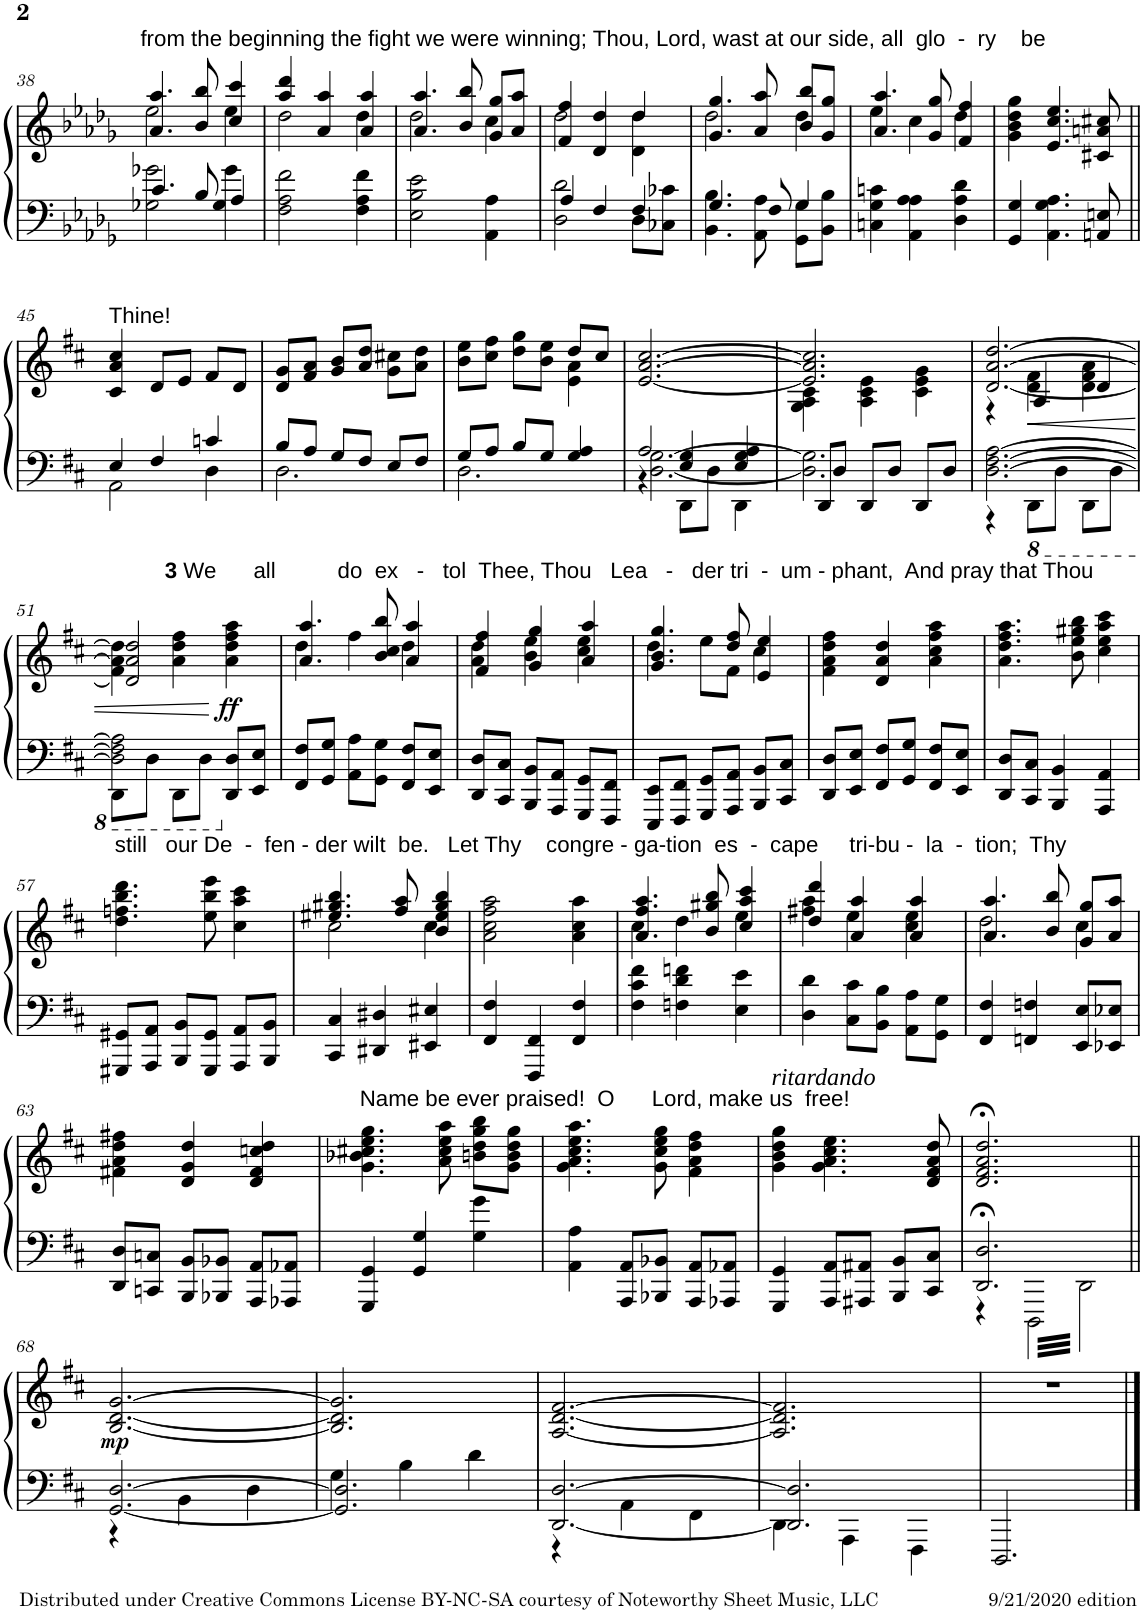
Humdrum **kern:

**kern	**kern	**dynam
*part1	*part1	*part1
*staff2	*staff1	*staff1/2
*I"Piano	*	*
*I'Pno	*	*
!!LO:PB:g=z
*clefF4	*clefG2	*
*k[b-e-a-d-g-]	*k[b-e-a-d-g-]	*
*M3/4	*M3/4	*
=38	=38	=38
*^	*^	*
!	!	!LO:TX:a:t=from the beginning the fight we were winning; Thou, Lord, wast at our side, all  glo  -  ry    be	!	!
4.c/	2G-X\ 2g-X\	4.a-/ 4.aa-/	2ee-\	.
8B-/	.	8b-/ 8bb-/	.	.
4A-/	4G-\ 4g-\	4cc/ 4ccc/	4ee-\	.
*v	*v	*	*	*
=39	=39	=39	=39
2F\ 2A-\ 2f\	4aa-/ 4ddd-/	2dd-\	.
.	4a-/ 4aa-/	.	.
4F\ 4A-\ 4f\	4a-/ 4aa-/	4dd-\	.
=40	=40	=40	=40
2E-\ 2B-\ 2e-\	4.a-/ 4.aa-/	2dd-\	.
.	8b-/ 8bb-/	.	.
4AA-\ 4A-\	8g-/ 8gg-/L	4cc\	.
.	8a-/ 8aa-/J	.	.
=41	=41	=41	=41
*^	*	*	*
4A-/	2D-\ 2d-\	4f/ 4ff/	2dd-\	.
4F/	.	4d-/ 4dd-/	.	.
4F/	8D-\L	4dd-/	4d-\ 4dd-\	.
.	8C-X\ 8c-X\J	.	.	.
=42	=42	=42	=42	=42
4.G-/	4.BB-\ 4.B-\	4.g-/ 4.gg-/	2dd-\	.
8F	8AA-\ 8A-\	8a-/ 8aa-/	.	.
4G-/	8GG-\ 8G-\L	8b-/ 8bb-/L	4dd-\	.
.	8BB-\ 8B-\J	8g-/ 8gg-/J	.	.
*v	*v	*	*	*
=43	=43	=43	=43
4Cn\ 4G-\ 4cn\	4.a-/ 4.aa-/	4ee-\	.
4AA-\ 4A-\ 4A-\	.	4cc\	.
.	8g-/ 8gg-/	.	.
4D-\ 4A-\ 4d-\	4f/ 4ff/	4dd-\	.
*	*v	*v	*
=44	=44	=44
4GG-/ 4G-/	4g-\ 4b-\ 4dd-\ 4gg-\	.
4.AA-\ 4.G-\ 4.A-\	4.e-/ 4.cc/ 4.ee-/	.
8AAn/ 8En/	8c#X/ 8an/ 8cc#X/	.
!!LO:LB:g=z
=45||	=45||	=45||
*k[f#c#]	*k[f#c#]	*
*^	*	*
!	!	!LO:TX:a:t=Thine!	!
4E/	2AA\	4c#/ 4a/ 4cc#/	.
4F#/	.	8d/L	.
.	.	8e/J	.
4cn/	4D\	8f#/L	.
.	.	8d/J	.
=46	=46	=46	=46
8B/L	2.D\	8d/ 8g/L	.
8A/J	.	8f#/ 8a/J	.
8G/L	.	8g/ 8b/L	.
8F#/J	.	8a/ 8dd/J	.
8E/L	.	8g\ 8cc#X\L	.
8F#/J	.	8a\ 8dd\J	.
=47	=47	=47	=47
*	*	*^	*
8G/L	2.D\	8b\ 8ee\L	2ryy	.
8A/J	.	8cc#\ 8ff#\J	.	.
8B/L	.	8dd\ 8gg\L	.	.
8G/J	.	8b\ 8ee\J	.	.
4G/ 4A/	.	8dd/L	4e\ 4a\	.
.	.	8cc#/J	.	.
*	*	*v	*v	*
=48	=48	=48	=48
*^	*^	*	*
4ryy	[2.D\ [>2.G\	2A/	4r	[<2.e/ [2.a/ [2.cc#/	.
4E/ 4G/	.	.	8DD\L	.	.
.	.	.	8D\J	.	.
4E/ 4G/ 4A/	.	4ryy	4DD\	.	.
*	*v	*v	*v	*	*
=49	=49	=49	=49
*	*	*^	*
8DD/L	2.D\] 2.G\]	2.e/] 2.a/] 2.cc#/]	4G\ 4A\ 4c#\	.
8D/J	.	.	.	.
8DD/L	.	.	4A\ 4c#\ 4e\	.
8D/J	.	.	.	.
8DD/L	.	.	4c#\ 4e\ 4g\	.
8D/J	.	.	.	.
=50	=50	=50	=50	=50
*	*^	*	*^	*
4ryy	[>2.D\ [>2.F#\ [>2.A\	4r	[<2.d/ [2.a/ [2.dd/	4r	4ryy	.
!	!	!	!	!	!	!LO:HP:b
*	*	*	*8ba	*	*	*
2ryy	.	8DDD\L	.	4d\ 4f#\	4AA/	<
.	.	8DD\J	.	.	.	.
.	.	8DDD\L	.	4d\ 4f#\ 4a\	4D/	.
.	.	8DD\J	.	.	.	.
*	*	*	*	*v	*v	*
!!LO:LB:g=z
=51	=51	=51	=51	=51	=51
2DDD	2DD\] 2FF#\] 2AA\]	8DDD\L	2d/] 2a/] 2dd/]	4f#\ 4a\ 4dd\	.
.	.	8DD\J	.	.	.
.	.	8DDD\L	.	4a\ 4dd\ 4ff#\	.
.	.	8DD\J	.	.	.
*X8ba	*	*	*	*	*
!	!	!	!LO:TX:a:B:t=3	!	!
!	!	!	!LO:TX:a:t=We      all          do  ex   -   tol  Thee, Thou   Lea   -   der tri  -  um - phant,  And pray that Thou	!	!
!	!	!	!	!	!LO:DY:n=1:b
8DD/ 8D/L	4ryy	4ryy	4a\ 4dd\ 4ff#\ 4aa\	4ryy	[ ff
8EE/ 8E/J	.	.	.	.	.
*v	*v	*v	*	*	*
=52	=52	=52	=52
8FF#/ 8F#/L	4.a/ 4.aa/	4dd\	.
8GG/ 8G/J	.	.	.
8AA\ 8A\L	.	4ff#\	.
8GG\ 8G\J	8b/ 8cc#/ 8bb/	.	.
8FF#/ 8F#/L	4a/ 4aa/	4dd\	.
8EE/ 8E/J	.	.	.
=53	=53	=53	=53
8DD/ 8D/L	4f#/ 4ff#/	4a\ 4dd\	.
8CC#/ 8C#/J	.	.	.
8BBB/ 8BB/L	4g/ 4gg/	4b\ 4ee\	.
8AAA/ 8AA/J	.	.	.
8GGG/ 8GG/L	4a/ 4aa/	4cc#\ 4ee\	.
8FFF#/ 8FF#/J	.	.	.
=54	=54	=54	=54
8EEE/ 8EE/L	4.g/ 4.b/ 4.gg/	4dd\	.
8FFF#/ 8FF#/J	.	.	.
8GGG/ 8GG/L	.	8ee\L	.
8AAA/ 8AA/J	8dd/ 8ff#/	8f#\J	.
8BBB/ 8BB/L	4e/ 4ee/	4cc#\	.
8CC#/ 8C#/J	.	.	.
*	*v	*v	*
=55	=55	=55
8DD/ 8D/L	4f#\ 4a\ 4dd\ 4ff#\	.
8EE/ 8E/J	.	.
8FF#/ 8F#/L	4d/ 4a/ 4dd/	.
8GG/ 8G/J	.	.
8FF#/ 8F#/L	4a\ 4cc#\ 4ff#\ 4aa\	.
8EE/ 8E/J	.	.
=56	=56	=56
8DD/ 8D/L	4.a\ 4.dd\ 4.ff#\ 4.aa\	.
8CC#/ 8C#/J	.	.
4BBB/ 4BB/	.	.
.	8b\ 8ee\ 8gg#X\ 8bb\	.
4AAA/ 4AA/	4cc#\ 4ee\ 4aa\ 4ccc#\	.
!!LO:LB:g=z
=57	=57	=57
!	!LO:TX:a:t=still   our De  -  fen - der wilt  be.   Let Thy    congre - ga-tion  es  -  cape     tri-bu -  la  -  tion;  Thy	!
8GGG#X/ 8GG#X/L	4.dd\ 4.ffn\ 4.bb\ 4.ddd\	.
8AAA/ 8AA/J	.	.
8BBB/ 8BB/L	.	.
8GGG#/ 8GG#/J	8ee\ 8bb\ 8eee\	.
8AAA/ 8AA/L	4cc#\ 4aa\ 4ccc#\	.
8BBB/ 8BB/J	.	.
=58	=58	=58
*	*^	*
4CC#/ 4C#/	4.ee#X/ 4.gg#X/ 4.bb/	2cc#\	.
4DD#X/ 4D#X/	.	.	.
.	8ff#/ 8aa/	.	.
4EE#X/ 4E#X/	4b/ 4ee#/ 4gg#/ 4bb/	4cc#\	.
*	*v	*v	*
=59	=59	=59
4FF#/ 4F#/	2a\ 2cc#\ 2ff#\ 2aa\	.
4FFF#/ 4FF#/	.	.
4FF#/ 4F#/	4a\ 4cc#\ 4aa\	.
=60	=60	=60
*	*^	*
4F#\ 4c#\ 4f#\	4.a/ 4.ff#/ 4.aa/	4cc#\	.
4Fn\ 4d\ 4fn\	.	4dd\	.
.	8b/ 8gg#X/ 8bb/	.	.
4E\ 4e\	4cc#/ 4aa/ 4ccc#/	4ee\	.
=61	=61	=61	=61
4D\ 4d\	4dd/ 4ddd/	4ff#X\ 4aa\	.
8C#\ 8c#\L	4a/ 4aa/	4ee\	.
8BB\ 8B\J	.	.	.
8AA\ 8A\L	4a/ 4aa/	4cc#\ 4ee\	.
8GG\ 8G\J	.	.	.
=62	=62	=62	=62
4FF#/ 4F#/	4.a/ 4.aa/	2dd\	.
4FFn/ 4Fn/	.	.	.
.	8b/ 8bb/	.	.
8EE/ 8E/L	8g/ 8gg/L	4cc#\	.
8EE-X/ 8E-X/J	8a/ 8aa/J	.	.
*	*v	*v	*
!!LO:LB:g=z
=63	=63	=63
8DD/ 8D/L	4f#X\ 4a\ 4dd\ 4ff#X\	.
8CCn/ 8Cn/J	.	.
8BBB/ 8BB/L	4d/ 4g/ 4dd/	.
8BBB-X/ 8BB-X/J	.	.
8AAA/ 8AA/L	4d/ 4f#/ 4ccn/ 4dd/	.
8AAA-X/ 8AA-X/J	.	.
=64	=64	=64
!	!LO:TX:a:t=Name be ever praised!  O      Lord, make us  free!	!
4GGG/ 4GG/	4.g\ 4.b-X\ 4.cc#X\ 4.ee\ 4.gg\	.
4GG/ 4G/	.	.
.	8a\ 8cc#\ 8ee\ 8aa\	.
4G\ 4g\	8bn\ 8dd\ 8gg\ 8bb\L	.
.	8g\ 8b\ 8dd\ 8gg\J	.
=65	=65	=65
4AA\ 4A\	4.g\ 4.a\ 4.cc#\ 4.ee\ 4.aa\	.
8AAA/ 8AA/L	.	.
8BBB-X/ 8BB-X/J	8g\ 8cc#\ 8ee\ 8gg\	.
8AAA/ 8AA/L	4f#\ 4a\ 4dd\ 4ff#\	.
8AAA-X/ 8AA-X/J	.	.
=66	=66	=66
!	!LO:TX:a:i:t=ritardando	!
4GGG/ 4GG/	4g\ 4b\ 4dd\ 4gg\	.
8AAA/ 8AA/L	4.g\ 4.a\ 4.cc#\ 4.ee\	.
8AAA#X/ 8AA#X/J	.	.
8BBB/ 8BB/L	.	.
8CC#/ 8C#/J	8d/ 8f#/ 8a/ 8dd/	.
=67	=67	=67
*^	*	*
2.DD/;< 2.D/;<	4r	2.d/;< 2.f#/;< 2.a/;< 2.dd/;<	.
.	6.DDD\	.	.
.	6.DD\	.	.
!!LO:LB:g=z
=68||	=68||	=68||	=68||
!	!	!	!LO:DY:b
[<2.GG/ [2.D/	4r	[2.B/ [2.d/ [2.g/	mp
.	4BB\	.	.
.	4D\	.	.
=69	=69	=69	=69
2.GG/] 2.D/]	4G\	2.B/] 2.d/] 2.g/]	.
.	4B\	.	.
.	4d\	.	.
=70	=70	=70	=70
[<2.DD/ [2.D/	4r	[2.A/ [2.d/ [2.f#/	.
.	4AA\	.	.
.	4FF#\	.	.
=71	=71	=71	=71
2.DD/] 2.D/]	4DD\	2.A/] 2.d/] 2.f#/]	.
.	4AAA\	.	.
.	4FFF#\	.	.
*v	*v	*	*
=72	=72	=72
2.DDD/	2.r	.
==	==	==
*-	*-	*-
